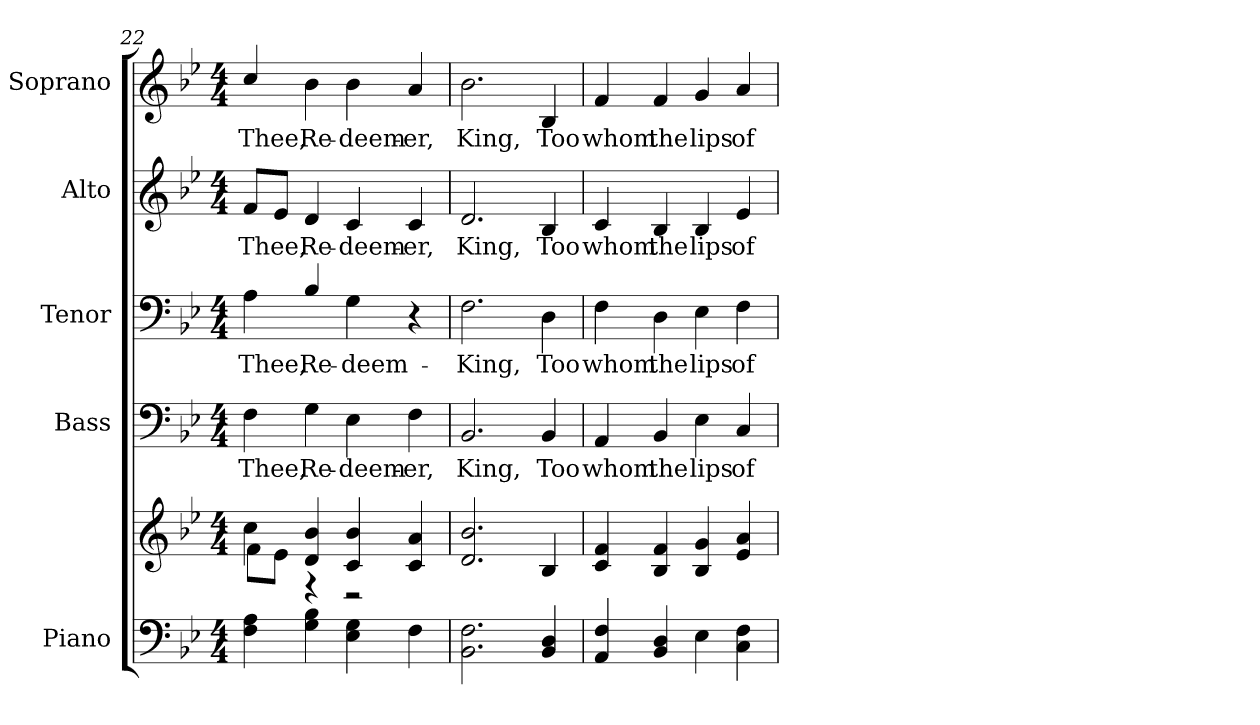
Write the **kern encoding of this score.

**kern	**kern	**kern	**text	**kern	**text	**kern	**text	**kern	**text
*part5	*part5	*part4	*part4	*part3	*part3	*part2	*part2	*part1	*part1
*staff6	*staff5	*staff4	*staff4	*staff3	*staff3	*staff2	*staff2	*staff1	*staff1
*I"Piano	*	*I"Bass	*	*I"Tenor	*	*I"Alto	*	*I"Soprano	*
*I'Pno.	*	*I'B.	*	*	*	*I'A.	*	*I'S.	*
*clefF4	*clefG2	*clefF4	*	*clefF4	*	*clefG2	*	*clefG2	*
*k[b-e-]	*k[b-e-]	*k[b-e-]	*	*k[b-e-]	*	*k[b-e-]	*	*k[b-e-]	*
*B-:	*B-:	*B-:	*	*B-:	*	*B-:	*	*B-:	*
*M4/4	*M4/4	*M4/4	*	*M4/4	*	*M4/4	*	*M4/4	*
=22	=22	=22	=22	=22	=22	=22	=22	=22	=22
*	*^	*	*	*	*	*	*	*	*
!	!	!	!	!LO:LY:b:color=#000000	!	!	!	!	!	!
!	!	!	!	!	!	!LO:LY:b:color=#000000	!	!	!	!
!	!	!	!	!	!	!	!	!LO:LY:b:color=#000000	!	!
!	!	!	!	!	!	!	!	!	!	!LO:LY:b:color=#000000
4Fi\ 4Ai	4cci\	8fi\L	4Fi\	Thee,	4Ai\	Thee,	8fi/L	Thee,	4cci/	Thee,
.	.	8e-i\J	.	.	.	.	8e-i/J	.	.	.
!	!	!	!	!LO:LY:b:color=#000000	!	!	!	!	!	!
!	!	!	!	!	!	!LO:LY:b:color=#000000	!	!	!	!
!	!	!	!	!	!	!	!	!LO:LY:b:color=#000000	!	!
!	!	!	!	!	!	!	!	!	!	!LO:LY:b:color=#000000
4Gi\ 4B-i	4di/ 4b-i	4r	4Gi\	Re-	4B-i/	Re-	4di/	Re-	4b-i\	Re-
!	!	!	!	!LO:LY:b:color=#000000	!	!	!	!	!	!
!	!	!	!	!	!	!LO:LY:b:color=#000000	!	!	!	!
!	!	!	!	!	!	!	!	!LO:LY:b:color=#000000	!	!
!	!	!	!	!	!	!	!	!	!	!LO:LY:b:color=#000000
4E-i\ 4Gi	4ci/ 4b-i	2r	4E-i\	-deem-	4Gi\	-deem-	4ci/	-deem-	4b-i\	-deem-
!	!	!	!	!LO:LY:b:color=#000000	!	!	!	!	!	!
!	!	!	!	!	!	!LO:LY:b:color=#000000	!	!	!	!
!	!	!	!	!	!	!	!	!LO:LY:b:color=#000000	!	!
!	!	!	!	!	!	!	!	!	!	!LO:LY:b:color=#000000
4Fi\	4ci/ 4ai	.	4Fi\	-er,	4r	-er,	4ci/	-er,	4ai/	-er,
*	*v	*v	*	*	*	*	*	*	*	*
=23	=23	=23	=23	=23	=23	=23	=23	=23	=23
!	!	!	!LO:LY:b:color=#000000	!	!	!	!	!	!
!	!	!	!	!	!LO:LY:b:color=#000000	!	!	!	!
!	!	!	!	!	!	!	!LO:LY:b:color=#000000	!	!
!	!	!	!	!	!	!	!	!	!LO:LY:b:color=#000000
2.BB-i\ 2.Fi	2.di/ 2.b-i	2.BB-i/	King,	2.Fi\	King,	2.di/	King,	2.b-i\	King,
!	!	!	!LO:LY:b:color=#000000	!	!	!	!	!	!
!	!	!	!	!	!LO:LY:b:color=#000000	!	!	!	!
!	!	!	!	!	!	!	!LO:LY:b:color=#000000	!	!
!	!	!	!	!	!	!	!	!	!LO:LY:b:color=#000000
4BB-i/ 4Di	4B-i/	4BB-i/	Too	4Di\	Too	4B-i/	Too	4B-i/	Too
!!LO:PB:g=z
=24	=24	=24	=24	=24	=24	=24	=24	=24	=24
!	!	!	!LO:LY:b:color=#000000	!	!	!	!	!	!
!	!	!	!	!	!LO:LY:b:color=#000000	!	!	!	!
!	!	!	!	!	!	!	!LO:LY:b:color=#000000	!	!
!	!	!	!	!	!	!	!	!	!LO:LY:b:color=#000000
4AAi/ 4Fi	4ci/ 4fi	4AAi/	whom	4Fi\	whom	4ci/	whom	4fi/	whom
!	!	!	!LO:LY:b:color=#000000	!	!	!	!	!	!
!	!	!	!	!	!LO:LY:b:color=#000000	!	!	!	!
!	!	!	!	!	!	!	!LO:LY:b:color=#000000	!	!
!	!	!	!	!	!	!	!	!	!LO:LY:b:color=#000000
4BB-i/ 4Di	4B-i/ 4fi	4BB-i/	the	4Di\	the	4B-i/	the	4fi/	the
!	!	!	!LO:LY:b:color=#000000	!	!	!	!	!	!
!	!	!	!	!	!LO:LY:b:color=#000000	!	!	!	!
!	!	!	!	!	!	!	!LO:LY:b:color=#000000	!	!
!	!	!	!	!	!	!	!	!	!LO:LY:b:color=#000000
4E-i\	4B-i/ 4gi	4E-i\	lips	4E-i\	lips	4B-i/	lips	4gi/	lips
!	!	!	!LO:LY:b:color=#000000	!	!	!	!	!	!
!	!	!	!	!	!LO:LY:b:color=#000000	!	!	!	!
!	!	!	!	!	!	!	!LO:LY:b:color=#000000	!	!
!	!	!	!	!	!	!	!	!	!LO:LY:b:color=#000000
4Ci\ 4Fi	4e-i/ 4ai	4Ci/	of	4Fi\	of	4e-i/	of	4ai/	of
=	=	=	=	=	=	=	=	=	=
*-	*-	*-	*-	*-	*-	*-	*-	*-	*-
